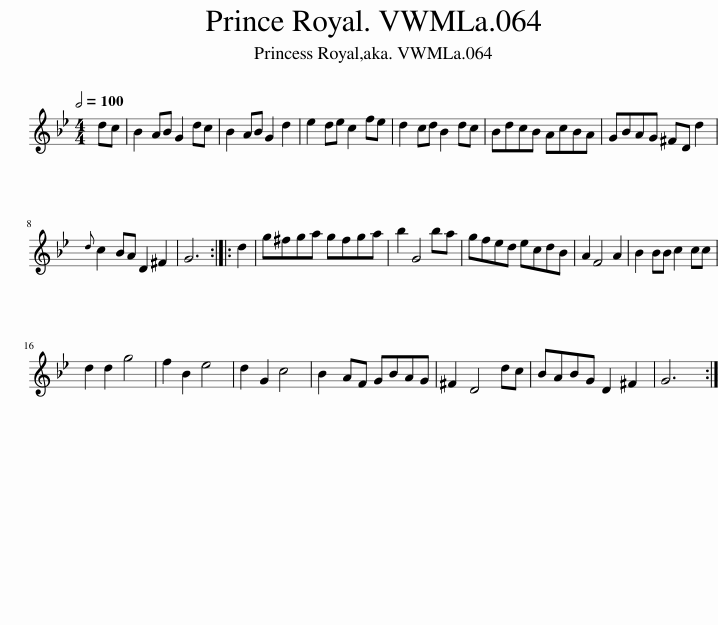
X:1
L:1/8
Q:1/2=100
M:4/4
I:linebreak $
K:Gmin
V:1 treble
V:1
 dc | B2 AB G2 dc | B2 AB G2 d2 | e2 de c2 fe | d2 cd B2 dc | %5
 BdcB AcBA | GBAG ^FD d2 |${d} c2 BA D2 ^F2 | G6 :: d2 | %10
 g^fga gfga | b2 G4 ba | gfed ecdB | A2 F4 A2 | B2 BB c2 cc |$ %15
 d2 d2 g4 | f2 B2 e4 | d2 G2 c4 | B2 AF GBAG | ^F2 D4 dc | %20
 BABG D2 ^F2 | G6 :| %22
